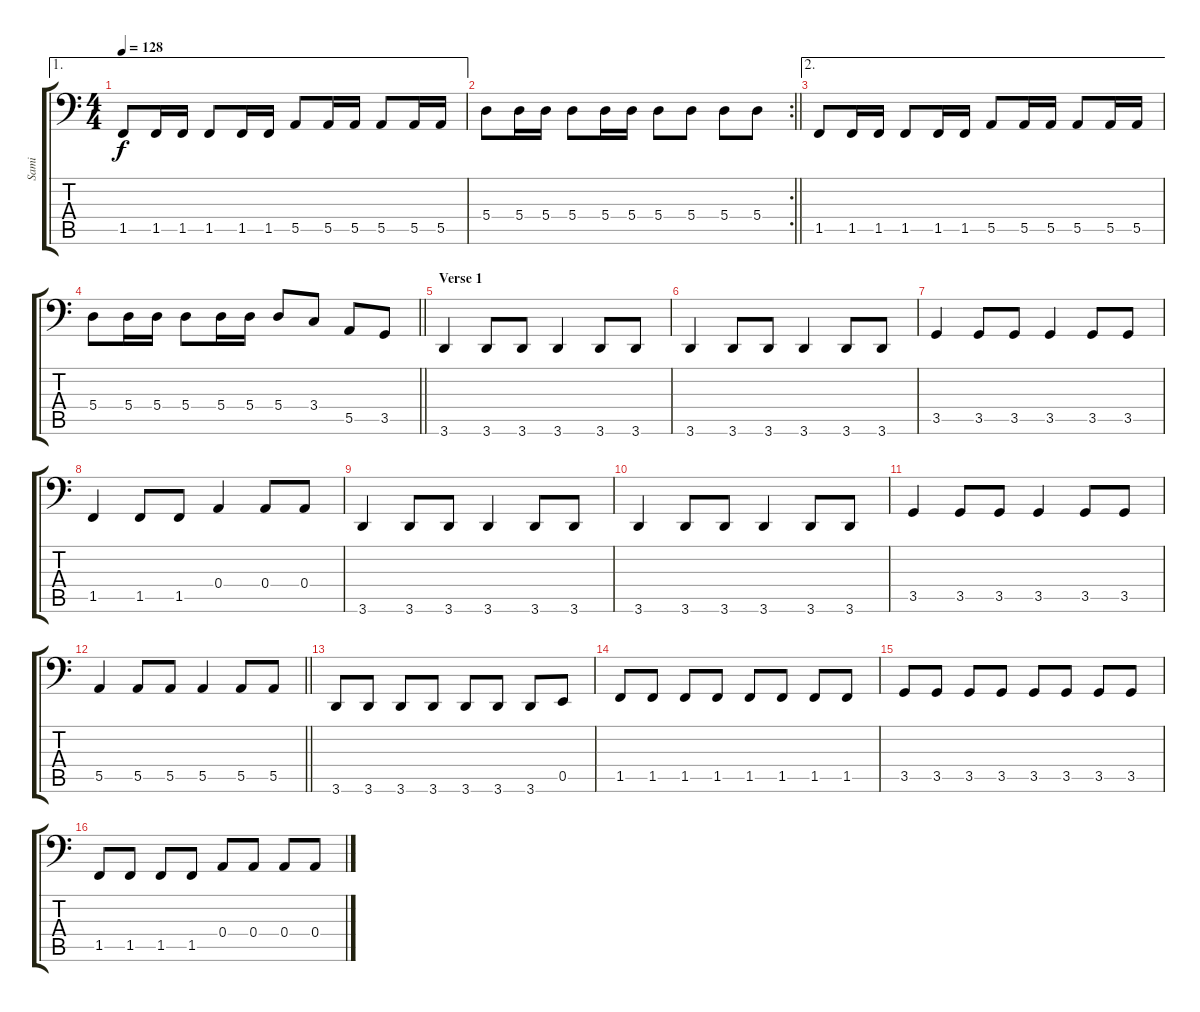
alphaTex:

\track ("Sami" "Sami") {instrument electricbassfinger}
\staff {score tabs}
\tuning (C3 G2 D2 A1 E1 B0) {hide}
\ae 1
\ts (4 4)
\tempo 128
\clef f4
\ks c
1.5.8{dy f} 1.5.16 1.5.16 1.5.8 1.5.16 1.5.16 5.5.8 5.5.16 5.5.16 5.5.8 5.5.16 5.5.16 |
\rc 2
\barLineRight lightlight
5.4.8 5.4.16 5.4.16 5.4.8 5.4.16 5.4.16 5.4.8 5.4.8 5.4.8 5.4.8 |
\ae 2
1.5.8 1.5.16 1.5.16 1.5.8 1.5.16 1.5.16 5.5.8 5.5.16 5.5.16 5.5.8 5.5.16 5.5.16 |
\barLineRight lightlight
5.4.8 5.4.16 5.4.16 5.4.8 5.4.16 5.4.16 5.4.8 3.4.8 5.5.8 3.5.8 |
\section ("" "Verse 1")
3.6.4 3.6.8 3.6.8 3.6.4 3.6.8 3.6.8 |
3.6.4 3.6.8 3.6.8 3.6.4 3.6.8 3.6.8 |
3.5.4 3.5.8 3.5.8 3.5.4 3.5.8 3.5.8 |
1.5.4 1.5.8 1.5.8 0.4.4 0.4.8 0.4.8 |
3.6.4 3.6.8 3.6.8 3.6.4 3.6.8 3.6.8 |
3.6.4 3.6.8 3.6.8 3.6.4 3.6.8 3.6.8 |
3.5.4 3.5.8 3.5.8 3.5.4 3.5.8 3.5.8 |
\barLineRight lightlight
5.5.4 5.5.8 5.5.8 5.5.4 5.5.8 5.5.8 |
\section ("" "")
3.6.8 3.6.8 3.6.8 3.6.8 3.6.8 3.6.8 3.6.8 0.5.8 |
1.5.8 1.5.8 1.5.8 1.5.8 1.5.8 1.5.8 1.5.8 1.5.8 |
3.5.8 3.5.8 3.5.8 3.5.8 3.5.8 3.5.8 3.5.8 3.5.8 |
1.5.8 1.5.8 1.5.8 1.5.8 0.4.8 0.4.8 0.4.8 0.4.8
